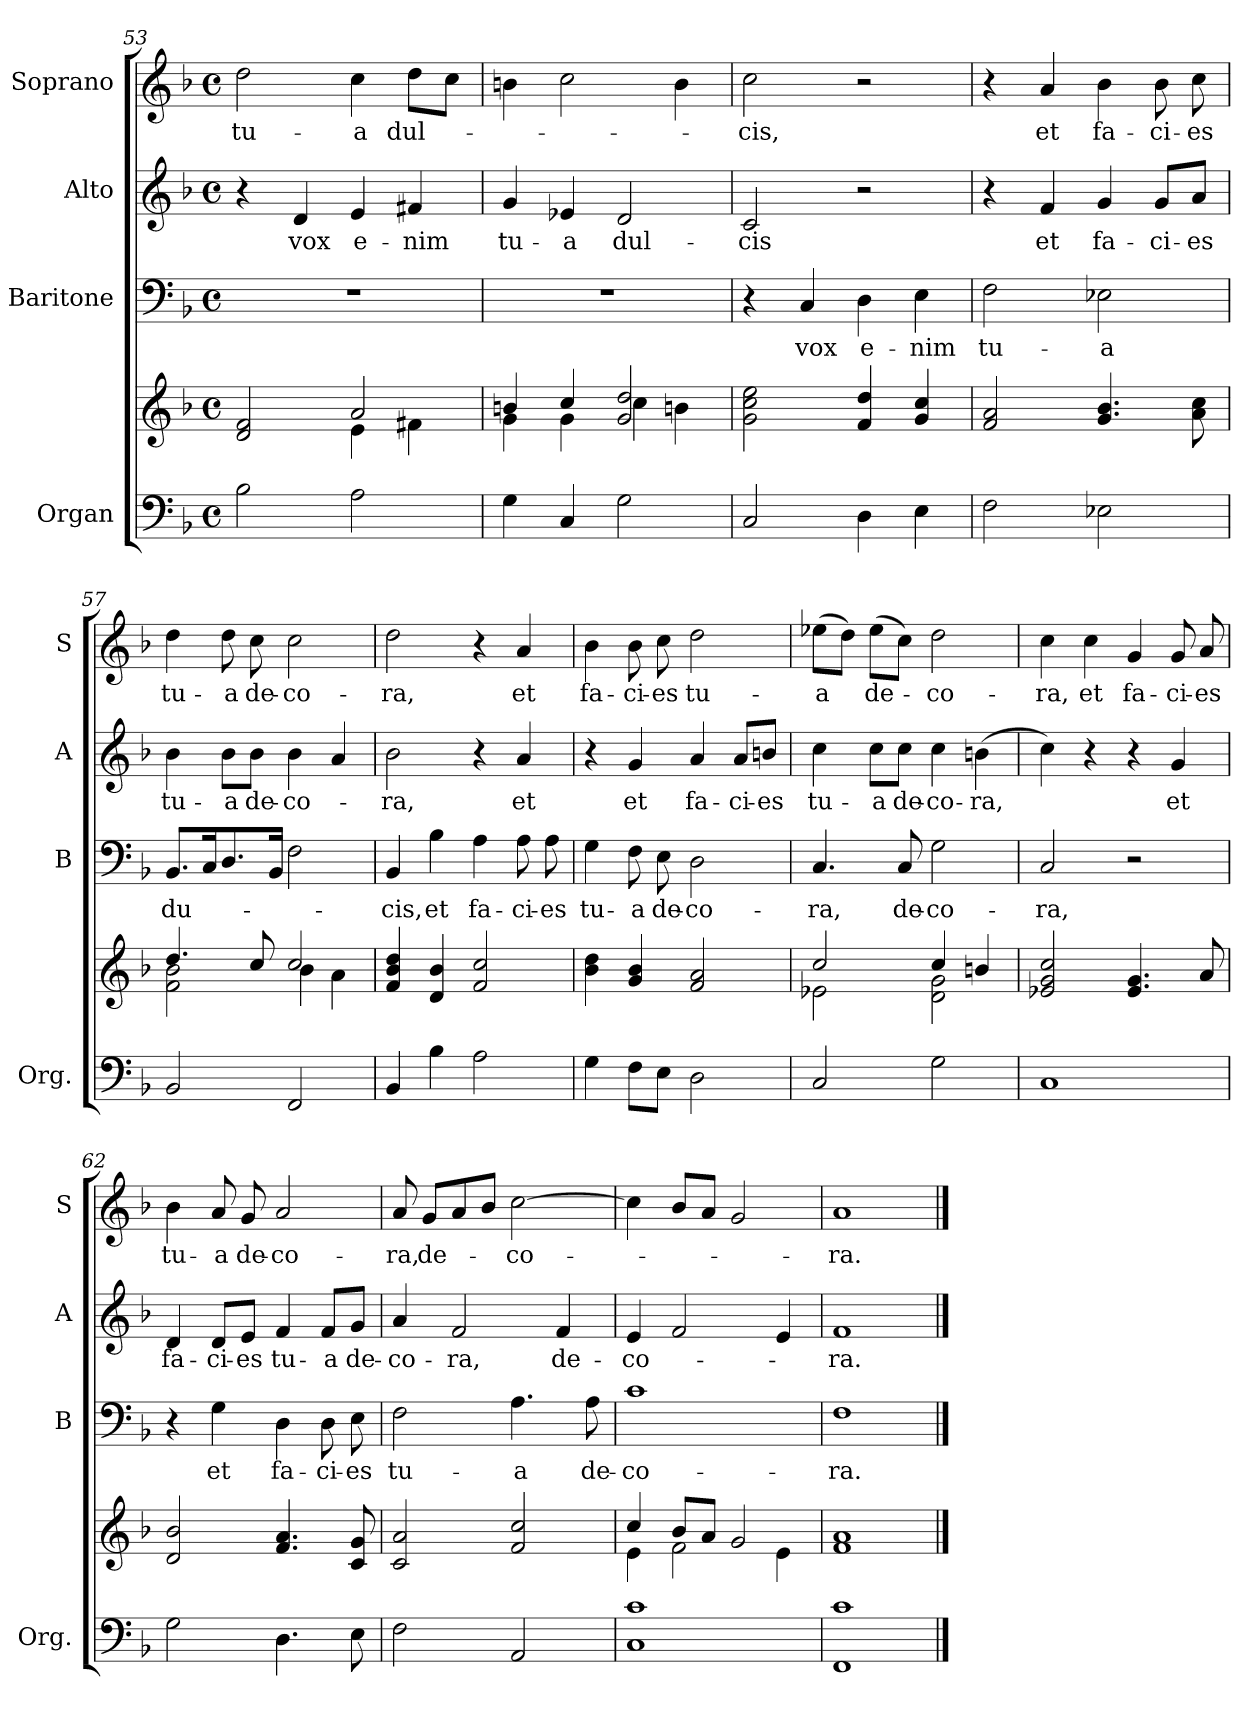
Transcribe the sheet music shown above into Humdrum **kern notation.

**kern	**kern	**kern	**text	**kern	**text	**kern	**text
*part4	*part4	*part3	*part3	*part2	*part2	*part1	*part1
*staff5	*staff4	*staff3	*staff3	*staff2	*staff2	*staff1	*staff1
*I"Organ	*	*I"Baritone	*	*I"Alto	*	*I"Soprano	*
*I'Org.	*	*I'B	*	*I'A	*	*I'S	*
!!LO:PB:g=z
*clefF4	*clefG2	*clefF4	*	*clefG2	*	*clefG2	*
*k[b-]	*k[b-]	*k[b-]	*	*k[b-]	*	*k[b-]	*
*F:	*F:	*F:	*	*F:	*	*F:	*
*M4/4	*M4/4	*M4/4	*	*M4/4	*	*M4/4	*
*met(c)	*met(c)	*met(c)	*	*met(c)	*	*met(c)	*
=53	=53	=53	=53	=53	=53	=53	=53
*	*^	*	*	*	*	*	*
!	!	!	!	!	!	!	!	!LO:LY:b
2B-\	2d/ 2f/	2ryy	1r	.	4r	.	2dd\	tu-
!	!	!	!	!	!	!LO:LY:b	!	!
.	.	.	.	.	4d/	vox	.	.
!	!	!	!	!	!	!LO:LY:b	!	!LO:LY:b
2A\	2a/	4e\	.	.	4e/	e-	4cc\	-a
!	!	!	!	!	!	!LO:LY:b	!	!LO:LY:b
.	.	4f#X\	.	.	4f#X/	-nim	8dd\L	dul-
.	.	.	.	.	.	.	8cc\J	.
=54	=54	=54	=54	=54	=54	=54	=54	=54
!	!	!	!	!	!	!LO:LY:b	!	!
4G\	4bn/	4g\	1r	.	4g/	tu-	4bn\	.
!	!	!	!	!	!	!LO:LY:b	!	!
4C/	4cc/	4g\	.	.	4e-X/	-a	2cc\	.
!	!	!	!	!	!	!LO:LY:b	!	!
2G\	2g/ 2dd/	4cc\	.	.	2d/	dul-	.	.
.	.	4bn\	.	.	.	.	4b\	.
=55	=55	=55	=55	=55	=55	=55	=55	=55
!	!	!	!	!	!	!LO:LY:b	!	!LO:LY:b
*	*v	*v	*	*	*	*	*	*
2C/	2g\ 2cc\ 2ee\	4r	.	2c/	-cis	2cc\	-cis,
!	!	!	!LO:LY:b	!	!	!	!
.	.	4C/	vox	.	.	.	.
!	!	!	!LO:LY:b	!	!	!	!
4D\	4f/ 4dd/	4D\	e-	2r	.	2r	.
!	!	!	!LO:LY:b	!	!	!	!
4E\	4g/ 4cc/	4E\	-nim	.	.	.	.
=56	=56	=56	=56	=56	=56	=56	=56
!	!	!	!LO:LY:b	!	!	!	!
2F\	2f/ 2a/	2F\	tu-	4r	.	4r	.
!	!	!	!	!	!LO:LY:b	!	!LO:LY:b
.	.	.	.	4f/	et	4a/	et
!	!	!	!LO:LY:b	!	!LO:LY:b	!	!LO:LY:b
2E-X\	4.g/ 4.b-/	2E-X\	-a	4g/	fa-	4b-\	fa-
!	!	!	!	!	!LO:LY:b	!	!LO:LY:b
.	.	.	.	8g/L	-ci-	8b-\	-ci-
!	!	!	!	!	!LO:LY:b	!	!LO:LY:b
.	8a\ 8cc\	.	.	8a/J	-es	8cc\	-es
=57	=57	=57	=57	=57	=57	=57	=57
*	*^	*	*	*	*	*	*
!	!	!	!	!LO:LY:b	!	!LO:LY:b	!	!LO:LY:b
2BB-/	4.dd/	2f\ 2b-\	8.BB-/L	du-	4b-\	tu-	4dd\	tu-
.	.	.	16C/k	.	.	.	.	.
!	!	!	!	!	!	!LO:LY:b	!	!LO:LY:b
.	.	.	8.D/	.	8b-\L	-a	8dd\	-a
!	!	!	!	!	!	!LO:LY:b	!	!LO:LY:b
.	8cc/	.	.	.	8b-\J	de-	8cc\	de-
.	.	.	16BB-/Jk	.	.	.	.	.
!	!	!	!	!	!	!LO:LY:b	!	!LO:LY:b
2FF/	2cc/	4b-\	2F\	.	4b-\	-co-	2cc\	-co-
.	.	4a\	.	.	4a/	.	.	.
=58	=58	=58	=58	=58	=58	=58	=58	=58
!	!	!	!	!LO:LY:b	!	!LO:LY:b	!	!LO:LY:b
*	*v	*v	*	*	*	*	*	*
4BB-/	4f/ 4b-/ 4dd/	4BB-/	-cis,	2b-\	-ra,	2dd\	-ra,
!	!	!	!LO:LY:b	!	!	!	!
4B-\	4d/ 4b-/	4B-\	et	.	.	.	.
!	!	!	!LO:LY:b	!	!	!	!
2A\	2f/ 2cc/	4A\	fa-	4r	.	4r	.
!	!	!	!LO:LY:b	!	!LO:LY:b	!	!LO:LY:b
.	.	8A\	-ci-	4a/	et	4a/	et
!	!	!	!LO:LY:b	!	!	!	!
.	.	8A\	-es	.	.	.	.
!!LO:LB:g=z
=59	=59	=59	=59	=59	=59	=59	=59
!	!	!	!LO:LY:b	!	!	!	!LO:LY:b
4G\	4b-\ 4dd\	4G\	tu-	4r	.	4b-\	fa-
!	!	!	!LO:LY:b	!	!LO:LY:b	!	!LO:LY:b
8F\L	4g/ 4b-/	8F\	-a	4g/	et	8b-\	-ci-
!	!	!	!LO:LY:b	!	!	!	!LO:LY:b
8E\J	.	8E\	de-	.	.	8cc\	-es
!	!	!	!LO:LY:b	!	!LO:LY:b	!	!LO:LY:b
2D\	2f/ 2a/	2D\	-co-	4a/	fa-	2dd\	tu-
!	!	!	!	!	!LO:LY:b	!	!
.	.	.	.	8a/L	-ci-	.	.
!	!	!	!	!	!LO:LY:b	!	!
.	.	.	.	8bn/J	-es	.	.
=60	=60	=60	=60	=60	=60	=60	=60
*	*^	*	*	*	*	*	*
!	!	!	!	!LO:LY:b	!	!LO:LY:b	!	!LO:LY:b
2C/	2cc/	2e-X\	4.C/	-ra,	4cc\	tu-	(>8ee-X\L	-a
.	.	.	.	.	.	.	8dd\J)	.
!	!	!	!	!	!	!LO:LY:b	!	!LO:LY:b
.	.	.	.	.	8cc\L	-a	(>8ee-\L	de-
!	!	!	!	!LO:LY:b	!	!LO:LY:b	!	!
.	.	.	8C/	de-	8cc\J	de-	8cc\J)	.
!	!	!	!	!LO:LY:b	!	!LO:LY:b	!	!LO:LY:b
2G\	4cc/	2d\ 2g\	2G\	-co-	4cc\	-co-	2dd\	-co-
!	!	!	!	!	!	!LO:LY:b	!	!
.	4bn/	.	.	.	(>4bn\	-ra,	.	.
*	*v	*v	*	*	*	*	*	*
=61	=61	=61	=61	=61	=61	=61	=61
!	!	!	!LO:LY:b	!	!	!	!LO:LY:b
1C	2e-X/ 2g/ 2cc/	2C/	-ra,	4cc\)	.	4cc\	-ra,
!	!	!	!	!	!	!	!LO:LY:b
.	.	.	.	4r	.	4cc\	et
!	!	!	!	!	!	!	!LO:LY:b
.	4.e-/ 4.g/	2r	.	4r	.	4g/	fa-
!	!	!	!	!	!LO:LY:b	!	!LO:LY:b
.	.	.	.	4g/	et	8g/	-ci-
!	!	!	!	!	!	!	!LO:LY:b
.	8a/	.	.	.	.	8a/	-es
=62	=62	=62	=62	=62	=62	=62	=62
!	!	!	!	!	!LO:LY:b	!	!LO:LY:b
2G\	2d/ 2b-/	4r	.	4d/	fa-	4b-\	tu-
!	!	!	!LO:LY:b	!	!LO:LY:b	!	!LO:LY:b
.	.	4G\	et	8d/L	-ci-	8a/	-a
!	!	!	!	!	!LO:LY:b	!	!LO:LY:b
.	.	.	.	8e/J	-es	8g/	de-
!	!	!	!LO:LY:b	!	!LO:LY:b	!	!LO:LY:b
4.D\	4.f/ 4.a/	4D\	fa-	4f/	tu-	2a/	-co-
!	!	!	!LO:LY:b	!	!LO:LY:b	!	!
.	.	8D\	-ci-	8f/L	-a	.	.
!	!	!	!LO:LY:b	!	!LO:LY:b	!	!
8E\	8c/ 8g/	8E\	-es	8g/J	de-	.	.
=63	=63	=63	=63	=63	=63	=63	=63
!	!	!	!LO:LY:b	!	!LO:LY:b	!	!LO:LY:b
2F\	2c/ 2a/	2F\	tu-	4a/	-co-	8a/	-ra,
!	!	!	!	!	!	!	!LO:LY:b
.	.	.	.	.	.	8g/L	de-
!	!	!	!	!	!LO:LY:b	!	!
.	.	.	.	2f/	-ra,	8a/	.
.	.	.	.	.	.	8b-/J	.
!	!	!	!LO:LY:b	!	!	!	!LO:LY:b
2AA/	2f/ 2cc/	4.A\	-a	.	.	[2cc\	-co-
!	!	!	!	!	!LO:LY:b	!	!
.	.	.	.	4f/	de-	.	.
!	!	!	!LO:LY:b	!	!	!	!
.	.	8A\	de-	.	.	.	.
=64	=64	=64	=64	=64	=64	=64	=64
*^	*^	*	*	*	*	*	*
!	!	!	!	!	!LO:LY:b	!	!LO:LY:b	!	!
1c	1C	4cc/	4e\	1c	-co-	4e/	-co-	4cc\]	.
.	.	8b-/L	2f\	.	.	2f/	.	8b-/L	.
.	.	8a/J	.	.	.	.	.	8a/J	.
.	.	2g/	.	.	.	.	.	2g/	.
.	.	.	4e\	.	.	4e/	.	.	.
=65	=65	=65	=65	=65	=65	=65	=65	=65	=65
!	!	!	!	!	!LO:LY:b	!	!LO:LY:b	!	!LO:LY:b
*	*	*v	*v	*	*	*	*	*	*
1c	1FF	1f 1a	1F	-ra.	1f	-ra.	1a	-ra.
*v	*v	*	*	*	*	*	*	*
==	==	==	==	==	==	==	==
*-	*-	*-	*-	*-	*-	*-	*-
